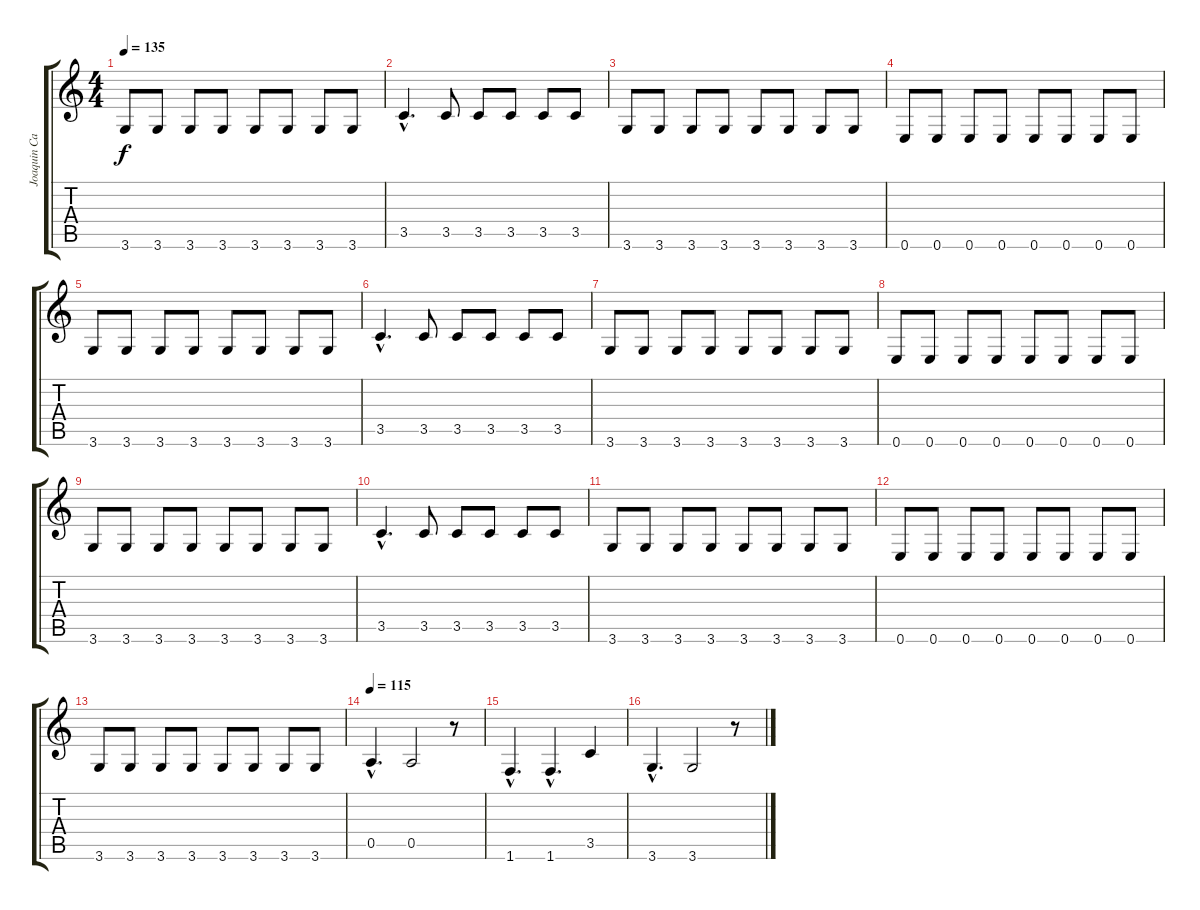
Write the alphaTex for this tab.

\track ("Joaquin Cardiel" "Joaquin Ca") {instrument electricbasspick}
\staff {score tabs}
\tuning (E4 B3 G3 D3 A2 E2) {hide}
\ts (4 4)
\tempo 135
\clef g2
\ks c
3.6.8{dy f} 3.6.8 3.6.8 3.6.8 3.6.8 3.6.8 3.6.8 3.6.8 |
3.5{hac}.4{d} 3.5.8 3.5.8 3.5.8 3.5.8 3.5.8 |
3.6.8 3.6.8 3.6.8 3.6.8 3.6.8 3.6.8 3.6.8 3.6.8 |
0.6.8 0.6.8 0.6.8 0.6.8 0.6.8 0.6.8 0.6.8 0.6.8 |
3.6.8 3.6.8 3.6.8 3.6.8 3.6.8 3.6.8 3.6.8 3.6.8 |
3.5{hac}.4{d} 3.5.8 3.5.8 3.5.8 3.5.8 3.5.8 |
3.6.8 3.6.8 3.6.8 3.6.8 3.6.8 3.6.8 3.6.8 3.6.8 |
0.6.8 0.6.8 0.6.8 0.6.8 0.6.8 0.6.8 0.6.8 0.6.8 |
3.6.8 3.6.8 3.6.8 3.6.8 3.6.8 3.6.8 3.6.8 3.6.8 |
3.5{hac}.4{d} 3.5.8 3.5.8 3.5.8 3.5.8 3.5.8 |
3.6.8 3.6.8 3.6.8 3.6.8 3.6.8 3.6.8 3.6.8 3.6.8 |
0.6.8 0.6.8 0.6.8 0.6.8 0.6.8 0.6.8 0.6.8 0.6.8 |
3.6.8 3.6.8 3.6.8 3.6.8 3.6.8 3.6.8 3.6.8 3.6.8 |
\tempo 115
0.5{hac}.4{d} 0.5.2 r.8 |
1.6{hac}.4{d} 1.6{hac}.4{d} 3.5.4 |
3.6{hac}.4{d} 3.6.2 r.8
